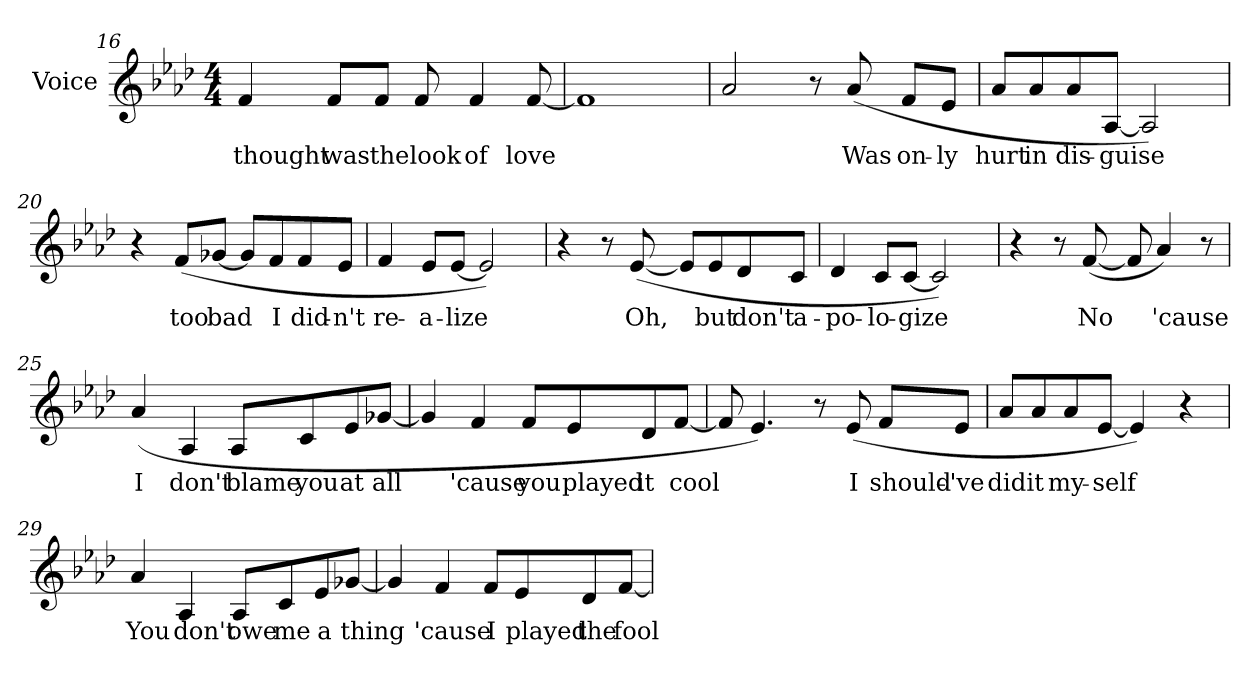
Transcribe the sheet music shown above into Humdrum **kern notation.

**kern	**text
*part1	*part1
*staff1	*staff1
*I"Voice	*
*I'Voice	*
!!LO:LB:g=z
*clefG2	*
*k[b-e-a-d-]	*
*A-:	*
*M4/4	*
=16	=16
!	!LO:LY:b:color=#000000
4fi/	thought
!	!LO:LY:b:color=#000000
8fi/L	was
!	!LO:LY:b:color=#000000
8fi/J	the
!	!LO:LY:b:color=#000000
8fi/	look
!	!LO:LY:b:color=#000000
4fi/	of
!	!LO:LY:b:color=#000000
[8fi/	love
=17	=17
1fi]	.
=18	=18
2a-i/	.
8r	.
!	!LO:LY:b:color=#000000
(8a-i/	Was
!	!LO:LY:b:color=#000000
8fi/L	on-
!	!LO:LY:b:color=#000000
8e-i/J	-ly
=19	=19
!	!LO:LY:b:color=#000000
8a-i/L	hurt
!	!LO:LY:b:color=#000000
8a-i/	in
!	!LO:LY:b:color=#000000
8a-i/	dis-
!	!LO:LY:b:color=#000000
[8A-i/J	-guise
2A-i/])	.
!!LO:LB:g=z
=20	=20
4r	.
!	!LO:LY:b:color=#000000
(8fi/L	too
!	!LO:LY:b:color=#000000
[8g-Xi/J	bad
8g-i/L]	.
!	!LO:LY:b:color=#000000
8fi/	I
!	!LO:LY:b:color=#000000
8fi/	did-
!	!LO:LY:b:color=#000000
8e-i/J	-n't
=21	=21
!	!LO:LY:b:color=#000000
4fi/	re-
!	!LO:LY:b:color=#000000
8e-i/L	-a-
!	!LO:LY:b:color=#000000
[8e-i/J	-lize
2e-i/])	.
=22	=22
4r	.
8r	.
!	!LO:LY:b:color=#000000
([8e-i/	Oh,
8e-i/L]	.
!	!LO:LY:b:color=#000000
8e-i/	but
!	!LO:LY:b:color=#000000
8d-i/	don't
!	!LO:LY:b:color=#000000
8ci/J	a-
=23	=23
!	!LO:LY:b:color=#000000
4d-i/	-po-
!	!LO:LY:b:color=#000000
8ci/L	-lo-
!	!LO:LY:b:color=#000000
[8ci/J	-gize
2ci/])	.
!!LO:LB:g=z
=24	=24
4r	.
8r	.
!	!LO:LY:b:color=#000000
([8fi/	No
8fi/]	.
!	!LO:LY:b:color=#000000
4a-i/)	'cause
8r	.
=25	=25
!	!LO:LY:b:color=#000000
(4a-i/	I
!	!LO:LY:b:color=#000000
4A-i/	don't
!	!LO:LY:b:color=#000000
8A-i/L	blame
!	!LO:LY:b:color=#000000
8ci/	you
!	!LO:LY:b:color=#000000
8e-i/	at
!	!LO:LY:b:color=#000000
[8g-Xi/J	all
=26	=26
4g-i/]	.
!	!LO:LY:b:color=#000000
4fi/	'cause
!	!LO:LY:b:color=#000000
8fi/L	you
!	!LO:LY:b:color=#000000
8e-i/	played
!	!LO:LY:b:color=#000000
8d-i/	it
!	!LO:LY:b:color=#000000
[8fi/J	cool
!!LO:LB:g=z
=27	=27
8fi/]	.
4.e-i/)	.
8r	.
!	!LO:LY:b:color=#000000
(8e-i/	I
!	!LO:LY:b:color=#000000
8fi/L	should-
!	!LO:LY:b:color=#000000
8e-i/J	-'ve
=28	=28
!	!LO:LY:b:color=#000000
8a-i/L	did
!	!LO:LY:b:color=#000000
8a-i/	it
!	!LO:LY:b:color=#000000
8a-i/	my-
!	!LO:LY:b:color=#000000
[8e-i/J	-self
4e-i/])	.
4r	.
=29	=29
!	!LO:LY:b:color=#000000
4a-i/	You
!	!LO:LY:b:color=#000000
4A-i/	don't
!	!LO:LY:b:color=#000000
8A-i/L	owe
!	!LO:LY:b:color=#000000
8ci/	me
!	!LO:LY:b:color=#000000
8e-i/	a
!	!LO:LY:b:color=#000000
[8g-Xi/J	thing
!!LO:LB:g=z
=30	=30
4g-i/]	.
!	!LO:LY:b:color=#000000
4fi/	'cause
!	!LO:LY:b:color=#000000
8fi/L	I
!	!LO:LY:b:color=#000000
8e-i/	played
!	!LO:LY:b:color=#000000
8d-i/	the
!	!LO:LY:b:color=#000000
[8fi/J	fool
=	=
*-	*-
